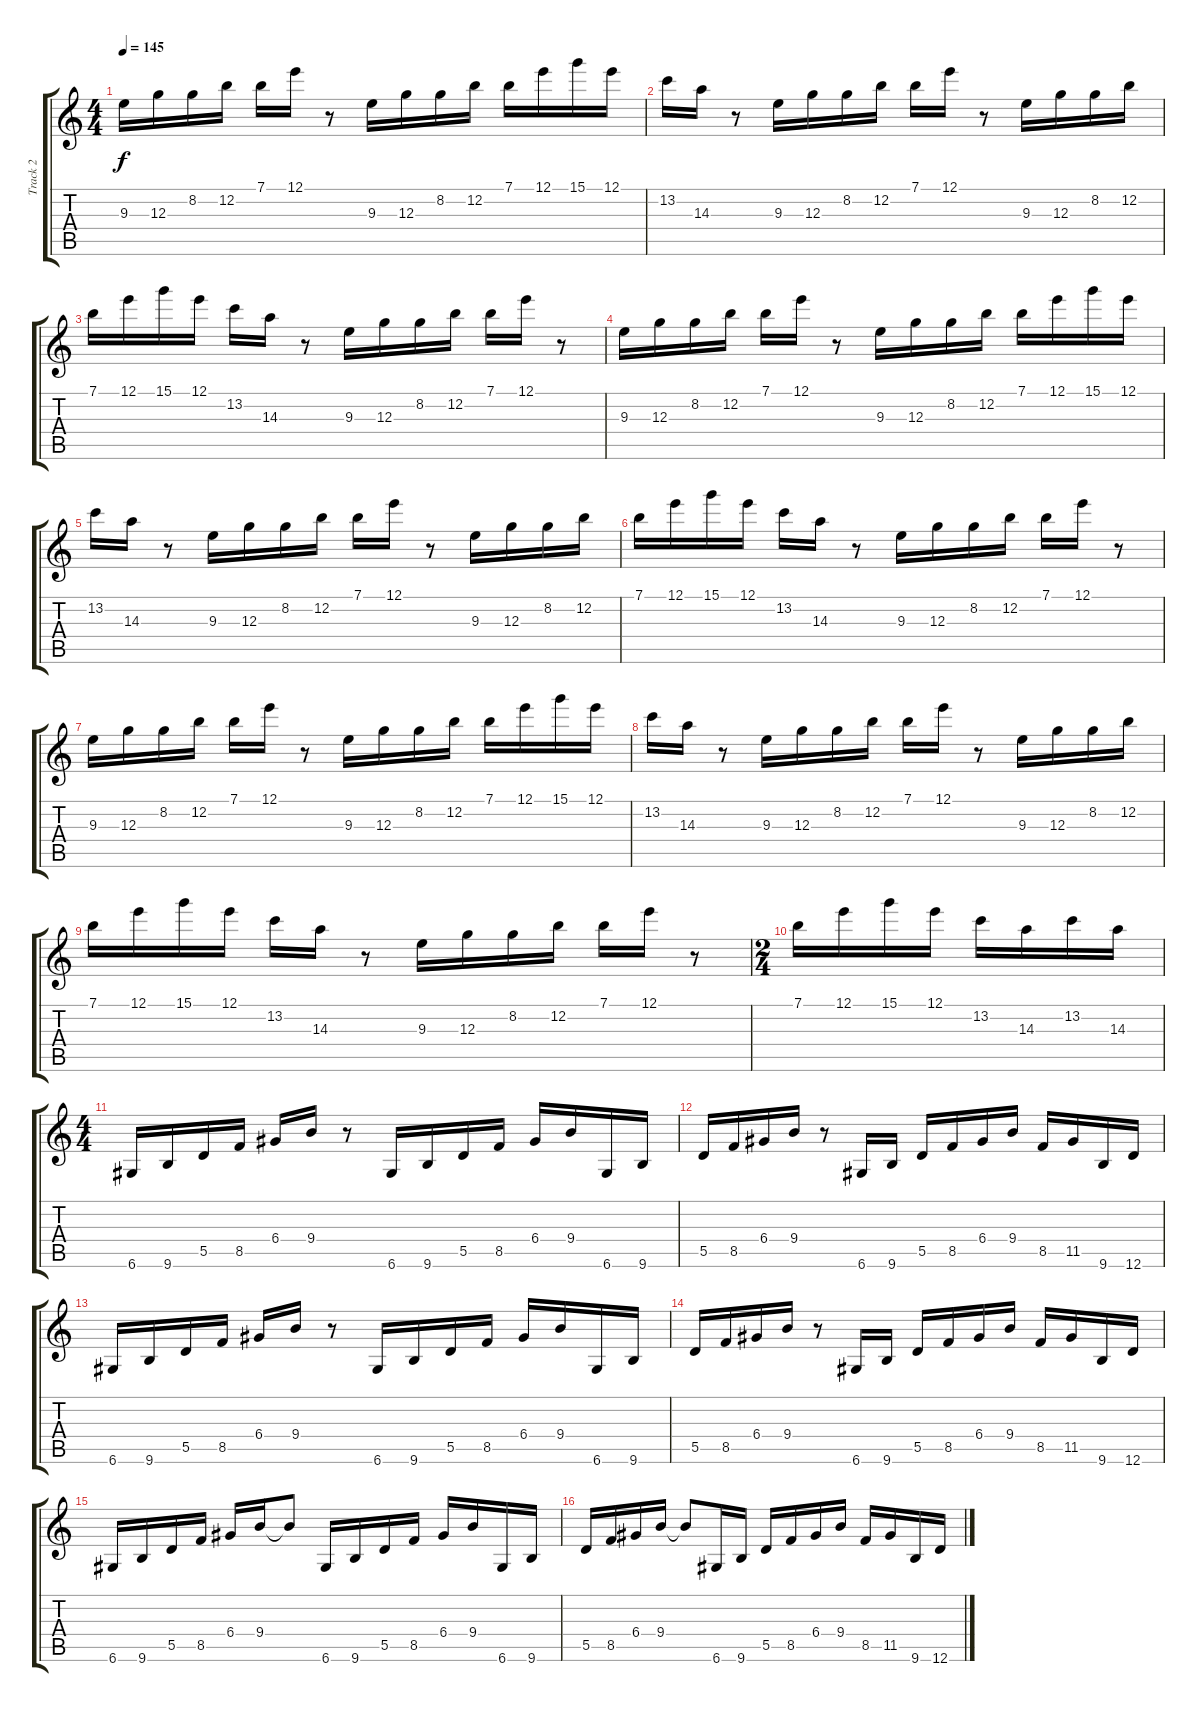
\track ("Track 2" "Track 2") {instrument overdrivenguitar}
\staff {score tabs}
\tuning (E4 B3 G3 D3 A2 D2) {hide}
\ts (4 4)
\tempo 145
\clef g2
\ks c
9.3.16{dy f} 12.3.16 8.2.16 12.2.16 7.1.16 12.1.16 r.8 9.3.16 12.3.16 8.2.16 12.2.16 7.1.16 12.1.16 15.1.16 12.1.16 |
13.2.16 14.3.16 r.8 9.3.16 12.3.16 8.2.16 12.2.16 7.1.16 12.1.16 r.8 9.3.16 12.3.16 8.2.16 12.2.16 |
7.1.16 12.1.16 15.1.16 12.1.16 13.2.16 14.3.16 r.8 9.3.16 12.3.16 8.2.16 12.2.16 7.1.16 12.1.16 r.8 |
9.3.16 12.3.16 8.2.16 12.2.16 7.1.16 12.1.16 r.8 9.3.16 12.3.16 8.2.16 12.2.16 7.1.16 12.1.16 15.1.16 12.1.16 |
13.2.16 14.3.16 r.8 9.3.16 12.3.16 8.2.16 12.2.16 7.1.16 12.1.16 r.8 9.3.16 12.3.16 8.2.16 12.2.16 |
7.1.16 12.1.16 15.1.16 12.1.16 13.2.16 14.3.16 r.8 9.3.16 12.3.16 8.2.16 12.2.16 7.1.16 12.1.16 r.8 |
9.3.16 12.3.16 8.2.16 12.2.16 7.1.16 12.1.16 r.8 9.3.16 12.3.16 8.2.16 12.2.16 7.1.16 12.1.16 15.1.16 12.1.16 |
13.2.16 14.3.16 r.8 9.3.16 12.3.16 8.2.16 12.2.16 7.1.16 12.1.16 r.8 9.3.16 12.3.16 8.2.16 12.2.16 |
7.1.16 12.1.16 15.1.16 12.1.16 13.2.16 14.3.16 r.8 9.3.16 12.3.16 8.2.16 12.2.16 7.1.16 12.1.16 r.8 |
\ts (2 4)
7.1.16 12.1.16 15.1.16 12.1.16 13.2.16 14.3.16 13.2.16 14.3.16 |
\ts (4 4)
6.6.16 9.6.16 5.5.16 8.5.16 6.4.16 9.4.16 r.8 6.6.16 9.6.16 5.5.16 8.5.16 6.4.16 9.4.16 6.6.16 9.6.16 |
5.5.16 8.5.16 6.4.16 9.4.16 r.8 6.6.16 9.6.16 5.5.16 8.5.16 6.4.16 9.4.16 8.5.16 11.5.16 9.6.16 12.6.16 |
6.6.16 9.6.16 5.5.16 8.5.16 6.4.16 9.4.16 r.8 6.6.16 9.6.16 5.5.16 8.5.16 6.4.16 9.4.16 6.6.16 9.6.16 |
5.5.16 8.5.16 6.4.16 9.4.16 r.8 6.6.16 9.6.16 5.5.16 8.5.16 6.4.16 9.4.16 8.5.16 11.5.16 9.6.16 12.6.16 |
6.6.16 9.6.16 5.5.16 8.5.16 6.4.16 9.4.16 9.4{t}.8 6.6.16 9.6.16 5.5.16 8.5.16 6.4.16 9.4.16 6.6.16 9.6.16 |
5.5.16 8.5.16 6.4.16 9.4.16 9.4{t}.8 6.6.16 9.6.16 5.5.16 8.5.16 6.4.16 9.4.16 8.5.16 11.5.16 9.6.16 12.6.16
